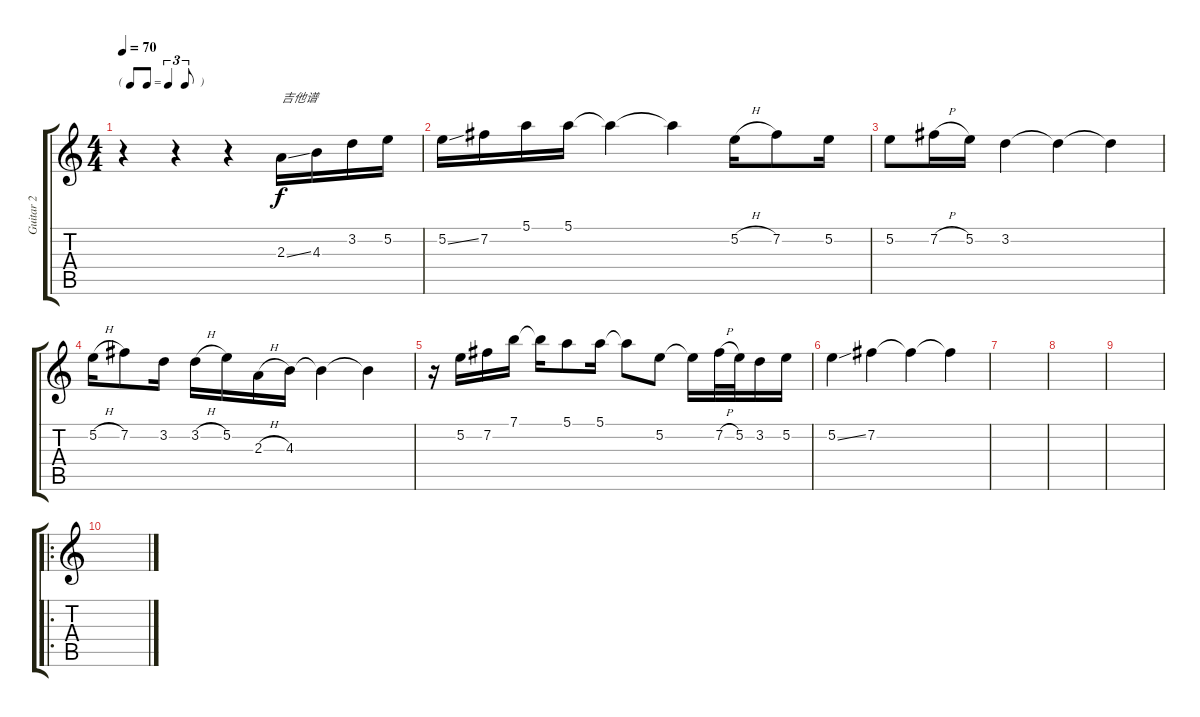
\track ("Guitar 2" "Guitar 2") {instrument acousticguitarsteel}
\staff {score tabs}
\tuning (E4 B3 G3 D3 A2 E2) {hide}
\ts (4 4)
\tf triplet8th
\tempo 70
\clef g2
\ks c
r.4{dy f instrument acousticguitarsteel} r.4 r.4 2.3{ss}.16{txt "吉他谱"} 4.3.16 3.2.16 5.2.16 |
5.2{ss}.16 7.2.16 5.1.16 5.1.16 5.1{t}.4 5.1{t}.4 5.2{h}.16 7.2.8 5.2.16 |
5.2.8 7.2{h}.16 5.2.16 3.2.4 3.2{t}.4 3.2{t}.4 |
5.2{h}.16 7.2.8 3.2.16 3.2{h}.16 5.2.16 2.3{h}.16 4.3.16 4.3{t}.4 4.3{t}.4 |
r.16 5.2.16 7.2.16 7.1.16 7.1{t}.16 5.1.8 5.1.16 5.1{t}.8 5.2.8 5.2{t}.16 7.2{h}.32 5.2.32 3.2.16 5.2.16 |
5.2{ss}.4 7.2.4 7.2{t}.4 7.2{t}.4 |
|
|
|
\ro
